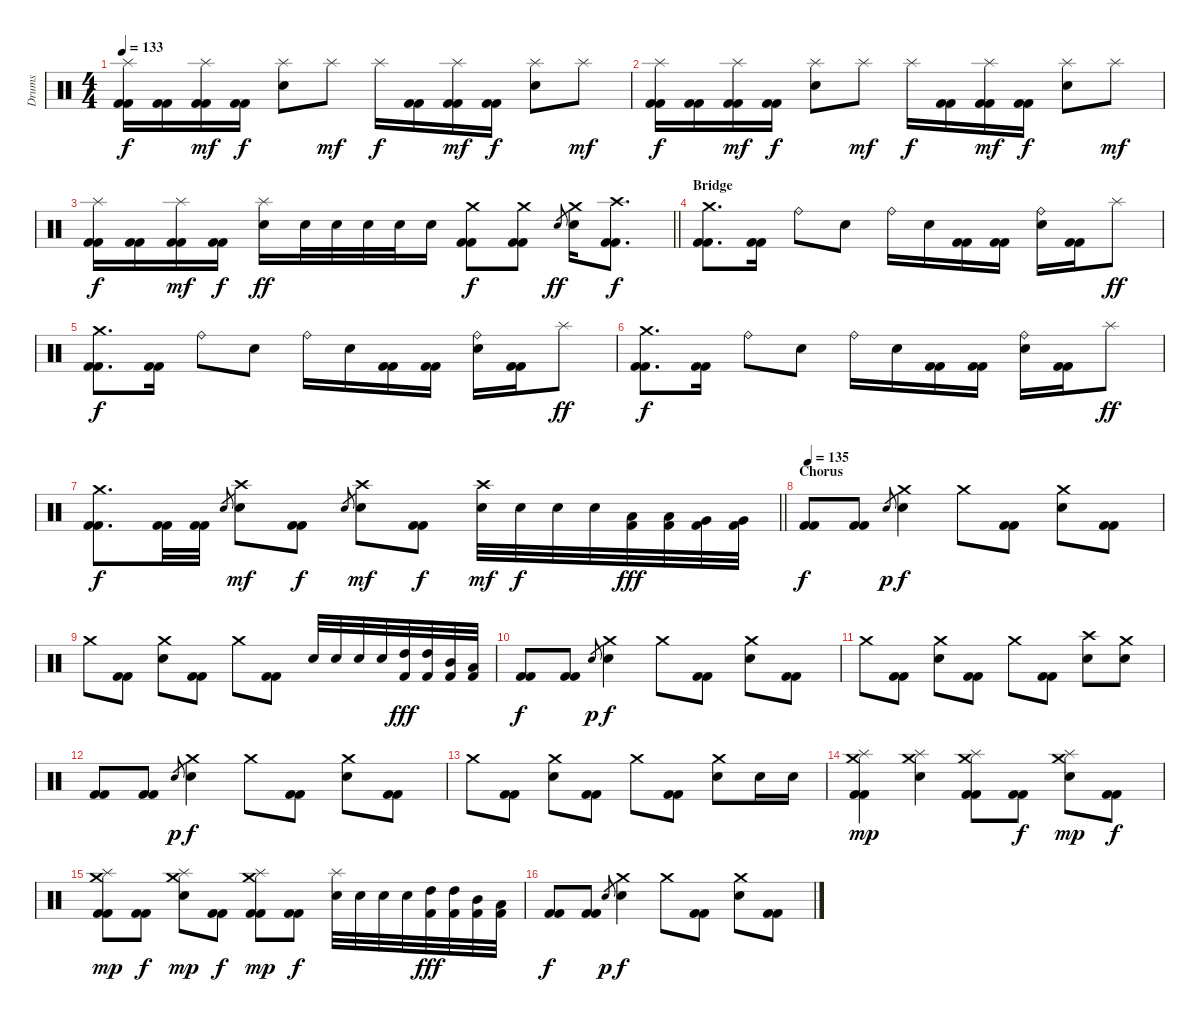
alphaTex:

\track ("Drums" "Drums") {instrument percussion}
\staff {score}
\articulation defaults
\ts (4 4)
\tempo 133
\clef neutral
\ks c
("Splash (hit)" "Kick (hit) 2" "Kick (hit) 2").16{dy f} ("Kick (hit) 2" "Kick (hit) 2").16 ("Splash (hit)" "Kick (hit) 2" "Kick (hit) 2").16{dy mf} ("Kick (hit) 2" "Kick (hit) 2").16{dy f} ("Splash (hit)" "Electric Snare (hit)").8 "Splash (hit)".8{dy mf} "Splash (hit)".16{dy f} ("Kick (hit) 2" "Kick (hit) 2").16 ("Splash (hit)" "Kick (hit) 2" "Kick (hit) 2").16{dy mf} ("Kick (hit) 2" "Kick (hit) 2").16{dy f} ("Splash (hit)" "Electric Snare (hit)").8 "Splash (hit)".8{dy mf} |
("Splash (hit)" "Kick (hit) 2" "Kick (hit) 2").16{dy f} ("Kick (hit) 2" "Kick (hit) 2").16 ("Splash (hit)" "Kick (hit) 2" "Kick (hit) 2").16{dy mf} ("Kick (hit) 2" "Kick (hit) 2").16{dy f} ("Splash (hit)" "Electric Snare (hit)").8 "Splash (hit)".8{dy mf} "Splash (hit)".16{dy f} ("Kick (hit) 2" "Kick (hit) 2").16 ("Splash (hit)" "Kick (hit) 2" "Kick (hit) 2").16{dy mf} ("Kick (hit) 2" "Kick (hit) 2").16{dy f} ("Splash (hit)" "Electric Snare (hit)").8 "Splash (hit)".8{dy mf} |
\barLineRight lightlight
("Splash (hit)" "Kick (hit) 2" "Kick (hit) 2").16{dy f} ("Kick (hit) 2" "Kick (hit) 2").16 ("Splash (hit)" "Kick (hit) 2" "Kick (hit) 2").16{dy mf} ("Kick (hit) 2" "Kick (hit) 2").16{dy f} ("Splash (hit)" "Electric Snare (hit)").16{dy ff} "Electric Snare (hit)".32 "Electric Snare (hit)".32 "Electric Snare (hit)".32 "Electric Snare (hit)".32 "Electric Snare (hit)".16 ("Crash medium (hit)" "Kick (hit) 2" "Kick (hit) 2").8{dy f} ("Crash medium (hit)" "Kick (hit) 2" "Kick (hit) 2").8 "Electric Snare (hit)".8{gr dy ff} ("Crash medium (hit)" "Electric Snare (hit)").16 ("Crash high (hit)" "Kick (hit) 2" "Kick (hit) 2").8{d dy f} |
\section ("" "Bridge")
("Crash medium (hit)" "Kick (hit) 2" "Kick (hit) 2").8{d} ("Kick (hit) 2" "Kick (hit) 2").16 "Ride (bell)".8 "Electric Snare (hit)".8 "Ride (bell)".16 "Electric Snare (hit)".16 ("Kick (hit) 2" "Kick (hit) 2").16 ("Kick (hit) 2" "Kick (hit) 2").16 ("Ride (bell)" "Electric Snare (hit)").16 ("Kick (hit) 2" "Kick (hit) 2").16 "Splash (hit)".8{dy ff} |
("Crash medium (hit)" "Kick (hit) 2" "Kick (hit) 2").8{d dy f} ("Kick (hit) 2" "Kick (hit) 2").16 "Ride (bell)".8 "Electric Snare (hit)".8 "Ride (bell)".16 "Electric Snare (hit)".16 ("Kick (hit) 2" "Kick (hit) 2").16 ("Kick (hit) 2" "Kick (hit) 2").16 ("Ride (bell)" "Electric Snare (hit)").16 ("Kick (hit) 2" "Kick (hit) 2").16 "Splash (hit)".8{dy ff} |
("Crash medium (hit)" "Kick (hit) 2" "Kick (hit) 2").8{d dy f} ("Kick (hit) 2" "Kick (hit) 2").16 "Ride (bell)".8 "Electric Snare (hit)".8 "Ride (bell)".16 "Electric Snare (hit)".16 ("Kick (hit) 2" "Kick (hit) 2").16 ("Kick (hit) 2" "Kick (hit) 2").16 ("Ride (bell)" "Electric Snare (hit)").16 ("Kick (hit) 2" "Kick (hit) 2").16 "Splash (hit)".8{dy ff} |
\barLineRight lightlight
("Crash medium (hit)" "Kick (hit) 2" "Kick (hit) 2").8{d dy f} ("Kick (hit) 2" "Kick (hit) 2").32 ("Kick (hit) 2" "Kick (hit) 2").32 "Electric Snare (hit)".8{gr} ("Crash high (hit)" "Electric Snare (hit)").8{dy mf} ("Kick (hit) 2" "Kick (hit) 2").8{dy f} "Electric Snare (hit)".8{gr} ("Crash high (hit)" "Electric Snare (hit)").8{dy mf} ("Kick (hit) 2" "Kick (hit) 2").8{dy f} ("Crash high (hit)" "Electric Snare (hit)").32{dy mf} "Electric Snare (hit)".32{dy f} "Electric Snare (hit)".32 "Electric Snare (hit)".32 ("Low Tom (hit)" "Kick (hit) 2").32{dy fff} ("Low Tom (hit)" "Kick (hit) 2").32 ("Very Low Tom (hit)" "Kick (hit) 2").32 ("Very Low Tom (hit)" "Kick (hit) 2").32 |
\section ("" "Chorus")
\tempo 135
("Kick (hit) 2" "Kick (hit) 2").8{dy f} ("Kick (hit) 2" "Kick (hit) 2").8 "Snare (hit) 2".8{gr dy p} ("Crash medium (hit)" "Electric Snare (hit)").4{dy f} "Crash medium (hit)".8 ("Kick (hit) 2" "Kick (hit) 2").8 ("Crash medium (hit)" "Electric Snare (hit)").8 ("Kick (hit) 2" "Kick (hit) 2").8 |
"Crash medium (hit)".8 ("Kick (hit) 2" "Kick (hit) 2").8 ("Crash medium (hit)" "Electric Snare (hit)").8 ("Kick (hit) 2" "Kick (hit) 2").8 "Crash medium (hit)".8 ("Kick (hit) 2" "Kick (hit) 2").8 "Electric Snare (hit)".32 "Electric Snare (hit)".32 "Electric Snare (hit)".32 "Electric Snare (hit)".32 ("High Tom (hit)" "Kick (hit) 2").32{dy fff} ("High Tom (hit)" "Kick (hit) 2").32 ("Mid Tom (hit)" "Kick (hit) 2").32 ("Low Tom (hit)" "Kick (hit) 2").32 |
("Kick (hit) 2" "Kick (hit) 2").8{dy f} ("Kick (hit) 2" "Kick (hit) 2").8 "Snare (hit) 2".8{gr dy p} ("Crash medium (hit)" "Electric Snare (hit)").4{dy f} "Crash medium (hit)".8 ("Kick (hit) 2" "Kick (hit) 2").8 ("Crash medium (hit)" "Electric Snare (hit)").8 ("Kick (hit) 2" "Kick (hit) 2").8 |
"Crash medium (hit)".8 ("Kick (hit) 2" "Kick (hit) 2").8 ("Crash medium (hit)" "Electric Snare (hit)").8 ("Kick (hit) 2" "Kick (hit) 2").8 "Crash medium (hit)".8 ("Kick (hit) 2" "Kick (hit) 2").8 ("Crash high (hit)" "Electric Snare (hit)").8 ("Crash medium (hit)" "Electric Snare (hit)").8 |
("Kick (hit) 2" "Kick (hit) 2").8 ("Kick (hit) 2" "Kick (hit) 2").8 "Snare (hit) 2".8{gr dy p} ("Crash medium (hit)" "Electric Snare (hit)").4{dy f} "Crash medium (hit)".8 ("Kick (hit) 2" "Kick (hit) 2").8 ("Crash medium (hit)" "Electric Snare (hit)").8 ("Kick (hit) 2" "Kick (hit) 2").8 |
"Crash medium (hit)".8 ("Kick (hit) 2" "Kick (hit) 2").8 ("Crash medium (hit)" "Electric Snare (hit)").8 ("Kick (hit) 2" "Kick (hit) 2").8 "Crash medium (hit)".8 ("Kick (hit) 2" "Kick (hit) 2").8 ("Crash medium (hit)" "Electric Snare (hit)").8 "Electric Snare (hit)".16 "Electric Snare (hit)".16 |
("Crash medium (hit)" "Splash (hit)" "Kick (hit) 2" "Kick (hit) 2").4{dy mp} ("Crash medium (hit)" "Splash (hit)" "Electric Snare (hit)").4 ("Crash medium (hit)" "Splash (hit)" "Kick (hit) 2" "Kick (hit) 2").8 ("Kick (hit) 2" "Kick (hit) 2").8{dy f} ("Crash medium (hit)" "Splash (hit)" "Electric Snare (hit)").8{dy mp} ("Kick (hit) 2" "Kick (hit) 2").8{dy f} |
("Crash medium (hit)" "Splash (hit)" "Kick (hit) 2" "Kick (hit) 2").8{dy mp} ("Kick (hit) 2" "Kick (hit) 2").8{dy f} ("Crash medium (hit)" "Splash (hit)" "Electric Snare (hit)").8{dy mp} ("Kick (hit) 2" "Kick (hit) 2").8{dy f} ("Crash medium (hit)" "Splash (hit)" "Kick (hit) 2" "Kick (hit) 2").8{dy mp} ("Kick (hit) 2" "Kick (hit) 2").8{dy f} ("Splash (hit)" "Electric Snare (hit)").32 "Electric Snare (hit)".32 "Electric Snare (hit)".32 "Electric Snare (hit)".32 ("High Tom (hit)" "Kick (hit) 2").32{dy fff} ("High Tom (hit)" "Kick (hit) 2").32 ("Mid Tom (hit)" "Kick (hit) 2").32 ("Low Tom (hit)" "Kick (hit) 2").32 |
("Kick (hit) 2" "Kick (hit) 2").8{dy f} ("Kick (hit) 2" "Kick (hit) 2").8 "Snare (hit) 2".8{gr dy p} ("Crash medium (hit)" "Electric Snare (hit)").4{dy f} "Crash medium (hit)".8 ("Kick (hit) 2" "Kick (hit) 2").8 ("Crash medium (hit)" "Electric Snare (hit)").8 ("Kick (hit) 2" "Kick (hit) 2").8
